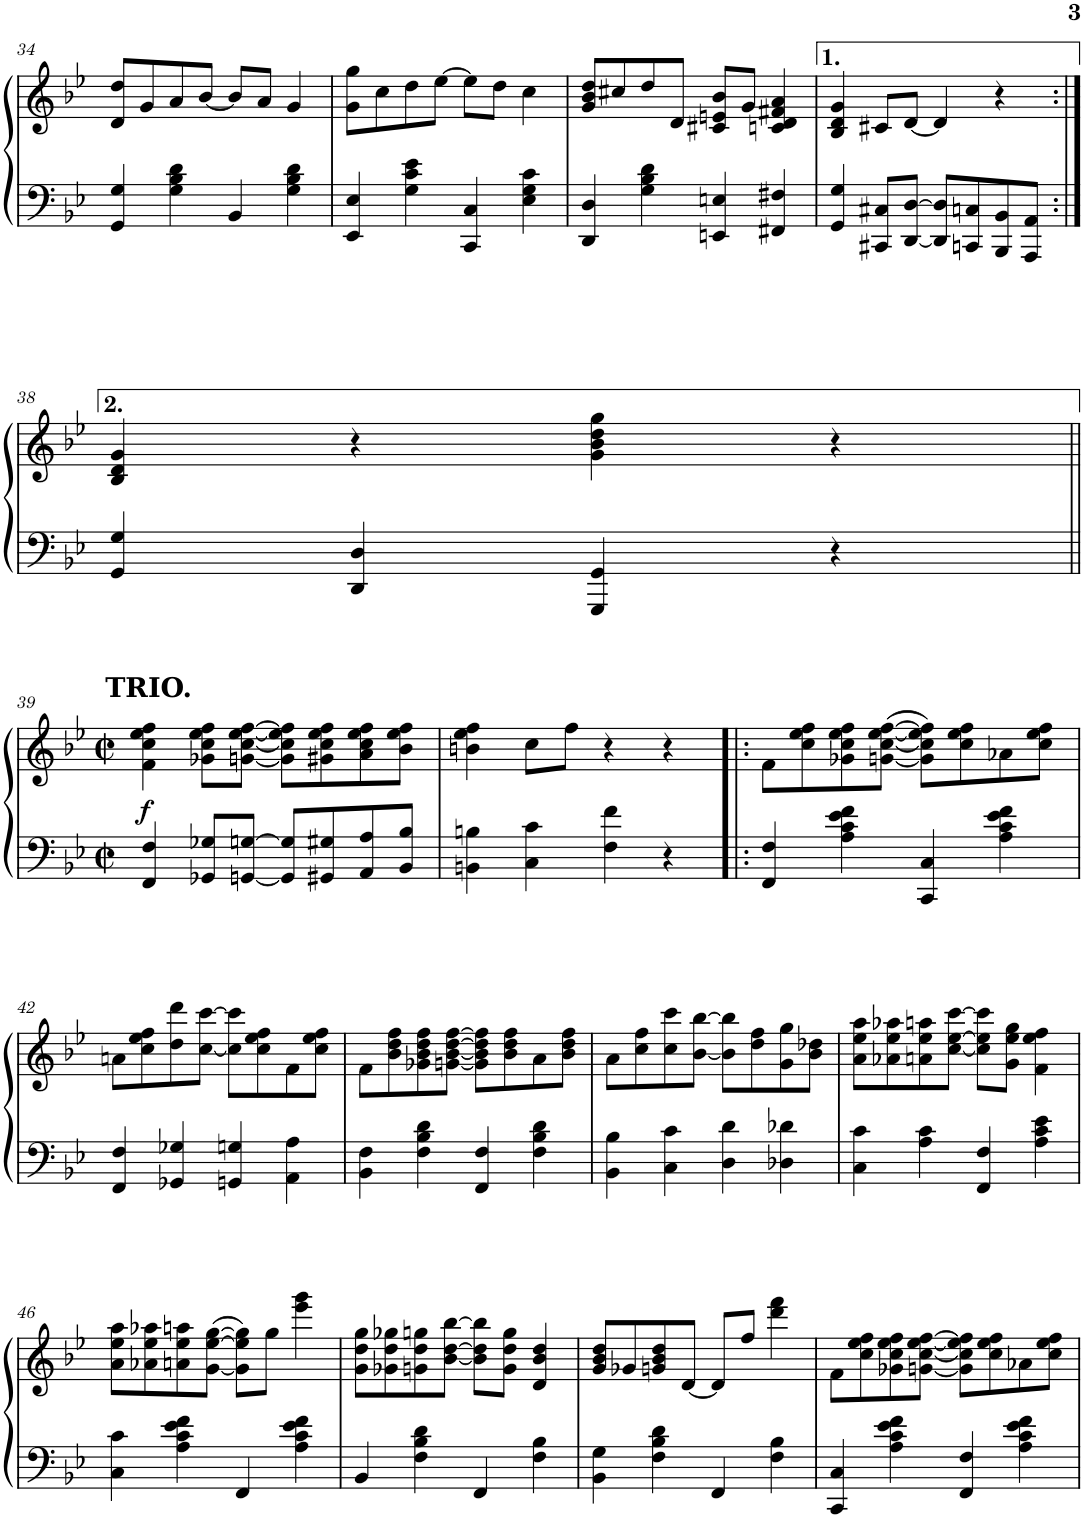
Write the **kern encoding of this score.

**kern	**kern	**dynam
*part1	*part1	*part1
*staff2	*staff1	*staff1/2
*I"Piano	*	*
*I'Pno.	*	*
!!LO:PB:g=z
*clefF4	*clefG2	*
*k[b-e-]	*k[b-e-]	*
*M2/2	*M2/2	*
*met(c|)	*met(c|)	*
=34	=34	=34
4GG/ 4G/	8d/ 8dd/L	.
.	8g/	.
4G\ 4B-\ 4d\	8a/	.
.	[8b-/J	.
4BB-/	8b-/L]	.
.	8a/J	.
4G\ 4B-\ 4d\	4g/	.
=35	=35	=35
4EE-/ 4E-/	8g\ 8gg\L	.
.	8cc\	.
4G\ 4c\ 4e-\	8dd\	.
.	[8ee-\J	.
4CC/ 4C/	8ee-\L]	.
.	8dd\J	.
4E-\ 4G\ 4c\	4cc\	.
=36	=36	=36
4DD/ 4D/	8g/ 8b-/ 8dd/L	.
.	8cc#X/	.
4G\ 4B-\ 4d\	8dd/	.
.	8d/J	.
4EEn/ 4En/	8c#X/ 8en/ 8b-/L	.
.	8g/J	.
4FF#X/ 4F#X/	4cn/ 4d/ 4f#X/ 4a/	.
=37	=37	=37
4GG/ 4G/	4B-/ 4d/ 4g/	.
8CC#X/ 8C#X/L	8c#X/L	.
[8DD/ [8D/J	[8d/J	.
8DD/] 8D/]L	4d/]	.
8CCn/ 8Cn/	.	.
8BBB-/ 8BB-/	4r	.
8AAA/ 8AA/J	.	.
!!LO:LB:g=z
=38:|!	=38:|!	=38:|!
4GG/ 4G/	4B-/ 4d/ 4g/	.
4DD/ 4D/	4r	.
4GGG/ 4GG/	4g\ 4b-\ 4dd\ 4gg\	.
4r	4r	.
!!LO:LB:g=z
=39||	=39||	=39||
*M2/2	*M2/2	*
*met(c|)	*met(c|)	*
!	!LO:TX:a:B:t=TRIO.	!
!	!	!LO:DY:b
4FF/ 4F/	4f\ 4cc\ 4ee-\ 4ff\	f
8GG-X/ 8G-X/L	8g-X\ 8cc\ 8ee-\ 8ff\L	.
[8GGn/ [8Gn/J	[8gn\ [8cc\ [8ee-\ [8ff\J	.
8GG/] 8G/]L	8g\] 8cc\] 8ee-\] 8ff\]L	.
8GG#X/ 8G#X/	8g#X\ 8cc\ 8ee-\ 8ff\	.
8AA/ 8A/	8a\ 8cc\ 8ee-\ 8ff\	.
8BB-/ 8B-/J	8b-\ 8ee-\ 8ff\J	.
=40	=40	=40
4BBn\ 4Bn\	4bn\ 4ee-\ 4ff\	.
4C\ 4c\	8cc\L	.
.	8ff\J	.
4F\ 4f\	4r	.
4r	4r	.
=41!|:	=41!|:	=41!|:
4FF/ 4F/	8f\L	.
.	8cc\ 8ee-\ 8ff\	.
4A\ 4c\ 4e-\ 4f\	8g-X\ 8cc\ 8ee-\ 8ff\	.
.	([8gn\ [8cc\ [8ee-\ [8ff\J	.
4CC/ 4C/	8g\] 8cc\] 8ee-\] 8ff\]L)	.
.	8cc\ 8ee-\ 8ff\	.
4A\ 4c\ 4e-\ 4f\	8a-X\	.
.	8cc\ 8ee-\ 8ff\J	.
!!LO:LB:g=z
=42	=42	=42
4FF/ 4F/	8an\L	.
.	8cc\ 8ee-\ 8ff\	.
4GG-X/ 4G-X/	8dd\ 8ddd\	.
.	[8cc\ [8ccc\J	.
4GGn/ 4Gn/	8cc\] 8ccc\]L	.
.	8cc\ 8ee-\ 8ff\	.
4AA\ 4A\	8f\	.
.	8cc\ 8ee-\ 8ff\J	.
=43	=43	=43
4BB-\ 4F\	8f\L	.
.	8b-\ 8dd\ 8ff\	.
4F\ 4B-\ 4d\	8g-X\ 8b-\ 8dd\ 8ff\	.
.	[8gn\ [8b-\ [8dd\ [8ff\J	.
4FF/ 4F/	8g\] 8b-\] 8dd\] 8ff\]L	.
.	8b-\ 8dd\ 8ff\	.
4F\ 4B-\ 4d\	8a\	.
.	8b-\ 8dd\ 8ff\J	.
=44	=44	=44
4BB-\ 4B-\	8a\L	.
.	8cc\ 8ff\	.
4C\ 4c\	8cc\ 8ccc\	.
.	[8b-\ [8bb-\J	.
4D\ 4d\	8b-\] 8bb-\]L	.
.	8dd\ 8ff\	.
4D-X\ 4d-X\	8g\ 8gg\	.
.	8b-\ 8dd-X\J	.
=45	=45	=45
4C\ 4c\	8a\ 8ee-\ 8aa\L	.
.	8a-X\ 8ee-\ 8aa-X\	.
4A\ 4c\	8an\ 8ee-\ 8aan\	.
.	[8cc\ [8ee-\ [8ccc\J	.
4FF/ 4F/	8cc\] 8ee-\] 8ccc\]L	.
.	8g\ 8ee-\ 8gg\J	.
4A\ 4c\ 4e-\	4f\ 4ee-\ 4ff\	.
!!LO:LB:g=z
=46	=46	=46
4C\ 4c\	8a\ 8ee-\ 8aa\L	.
.	8a-X\ 8ee-\ 8aa-X\	.
4A\ 4c\ 4e-\ 4f\	8an\ 8ee-\ 8aan\	.
.	([8g\ [8ee-\ [8gg\J	.
4FF/	8g\] 8ee-\] 8gg\]L)	.
.	8gg\J	.
4A\ 4c\ 4e-\ 4f\	4eee-\ 4ggg\	.
=47	=47	=47
4BB-/	8g\ 8dd\ 8gg\L	.
.	8g-X\ 8dd\ 8gg-X\	.
4F\ 4B-\ 4d\	8gn\ 8dd\ 8ggn\	.
.	[8b-\ [8dd\ [8bb-\J	.
4FF/	8b-\] 8dd\] 8bb-\]L	.
.	8g\ 8dd\ 8gg\J	.
4F\ 4B-\	4d/ 4b-/ 4dd/	.
=48	=48	=48
4BB-\ 4G\	8g/ 8b-/ 8dd/L	.
.	8g-X/	.
4F\ 4B-\ 4d\	8gn/ 8b-/ 8dd/	.
.	[8d/J	.
4FF/	8d/L]	.
.	8ff/J	.
4F\ 4B-\	4ddd\ 4fff\	.
=49	=49	=49
4CC/ 4C/	8f\L	.
.	8cc\ 8ee-\ 8ff\	.
4A\ 4c\ 4e-\ 4f\	8g-X\ 8cc\ 8ee-\ 8ff\	.
.	[8gn\ [8cc\ [8ee-\ [8ff\J	.
4FF/ 4F/	8g\] 8cc\] 8ee-\] 8ff\]L	.
.	8cc\ 8ee-\ 8ff\	.
4A\ 4c\ 4e-\ 4f\	8a-X\	.
.	8cc\ 8ee-\ 8ff\J	.
=	=	=
*-	*-	*-
